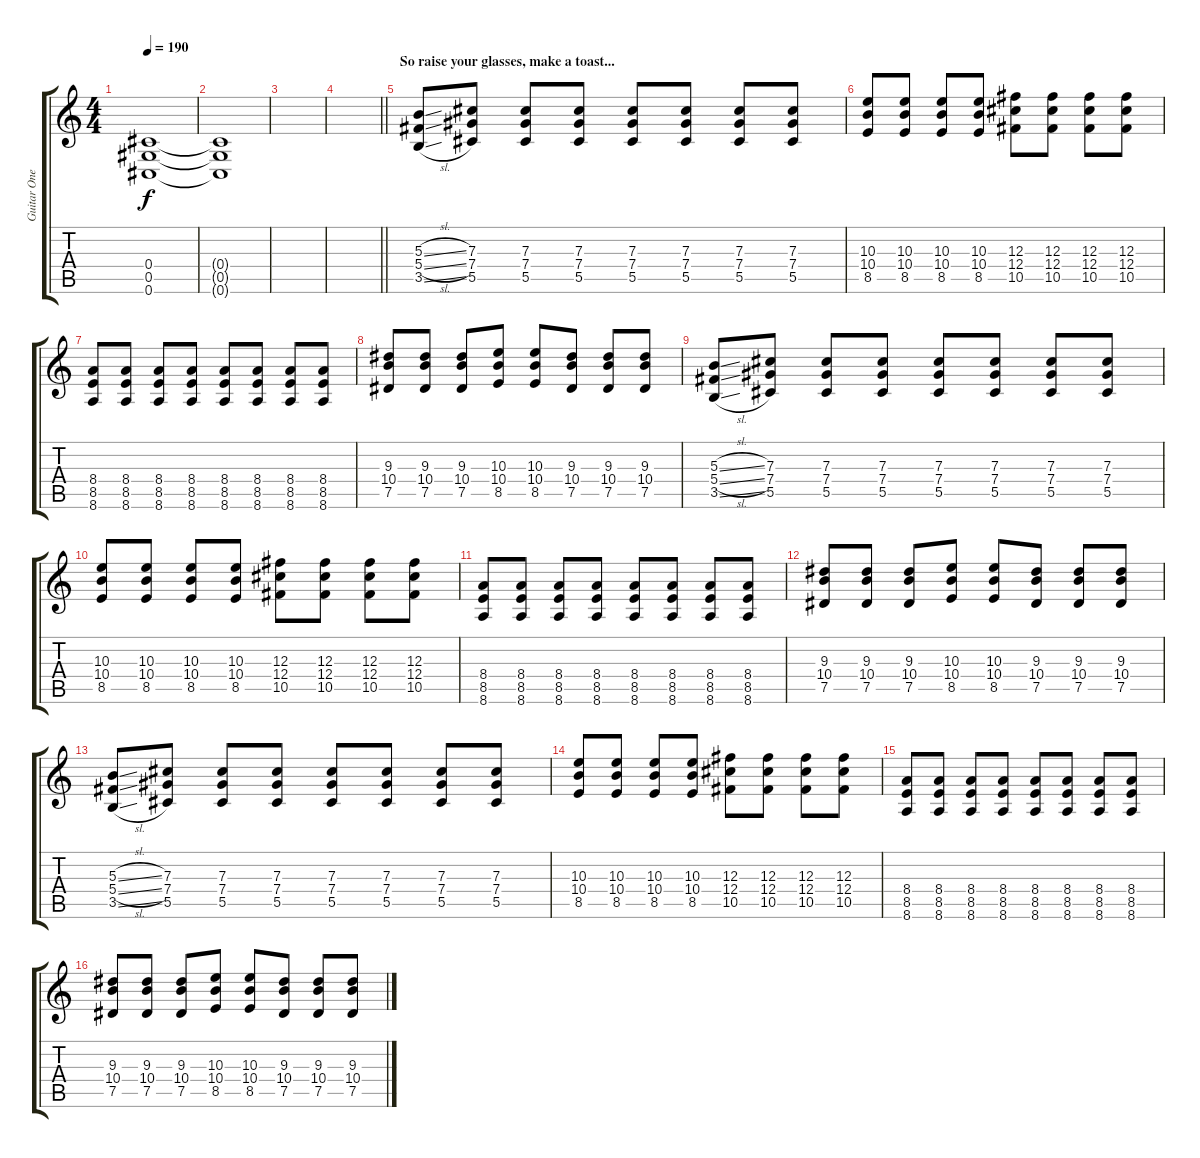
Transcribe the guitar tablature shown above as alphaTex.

\track ("Guitar One" "Guitar One") {instrument overdrivenguitar}
\staff {score tabs}
\tuning (Eb4 Bb3 Gb3 Db3 Ab2 Db2) {hide}
\ts (4 4)
\tempo 190
\clef g2
\ks c
(0.4 0.5 0.6).1{dy f} |
(0.4{t} 0.5{t} 0.6{t}).1 |
|
\barLineRight lightlight
|
\section ("" "So raise your glasses, make a toast...")
(5.3{sl} 5.4{sl} 3.5{sl}).8{instrument overdrivenguitar} (7.3 7.4 5.5).8 (7.3 7.4 5.5).8 (7.3 7.4 5.5).8 (7.3 7.4 5.5).8 (7.3 7.4 5.5).8 (7.3 7.4 5.5).8 (7.3 7.4 5.5).8 |
(10.3 10.4 8.5).8 (10.3 10.4 8.5).8 (10.3 10.4 8.5).8 (10.3 10.4 8.5).8 (12.3 12.4 10.5).8 (12.3 12.4 10.5).8 (12.3 12.4 10.5).8 (12.3 12.4 10.5).8 |
(8.4 8.5 8.6).8 (8.4 8.5 8.6).8 (8.4 8.5 8.6).8 (8.4 8.5 8.6).8 (8.4 8.5 8.6).8 (8.4 8.5 8.6).8 (8.4 8.5 8.6).8 (8.4 8.5 8.6).8 |
(9.3 10.4 7.5).8 (9.3 10.4 7.5).8 (9.3 10.4 7.5).8 (10.3 10.4 8.5).8 (10.3 10.4 8.5).8 (9.3 10.4 7.5).8 (9.3 10.4 7.5).8 (9.3 10.4 7.5).8 |
(5.3{sl} 5.4{sl} 3.5{sl}).8{instrument overdrivenguitar} (7.3 7.4 5.5).8 (7.3 7.4 5.5).8 (7.3 7.4 5.5).8 (7.3 7.4 5.5).8 (7.3 7.4 5.5).8 (7.3 7.4 5.5).8 (7.3 7.4 5.5).8 |
(10.3 10.4 8.5).8 (10.3 10.4 8.5).8 (10.3 10.4 8.5).8 (10.3 10.4 8.5).8 (12.3 12.4 10.5).8 (12.3 12.4 10.5).8 (12.3 12.4 10.5).8 (12.3 12.4 10.5).8 |
(8.4 8.5 8.6).8 (8.4 8.5 8.6).8 (8.4 8.5 8.6).8 (8.4 8.5 8.6).8 (8.4 8.5 8.6).8 (8.4 8.5 8.6).8 (8.4 8.5 8.6).8 (8.4 8.5 8.6).8 |
(9.3 10.4 7.5).8 (9.3 10.4 7.5).8 (9.3 10.4 7.5).8 (10.3 10.4 8.5).8 (10.3 10.4 8.5).8 (9.3 10.4 7.5).8 (9.3 10.4 7.5).8 (9.3 10.4 7.5).8 |
(5.3{sl} 5.4{sl} 3.5{sl}).8{instrument overdrivenguitar} (7.3 7.4 5.5).8 (7.3 7.4 5.5).8 (7.3 7.4 5.5).8 (7.3 7.4 5.5).8 (7.3 7.4 5.5).8 (7.3 7.4 5.5).8 (7.3 7.4 5.5).8 |
(10.3 10.4 8.5).8 (10.3 10.4 8.5).8 (10.3 10.4 8.5).8 (10.3 10.4 8.5).8 (12.3 12.4 10.5).8 (12.3 12.4 10.5).8 (12.3 12.4 10.5).8 (12.3 12.4 10.5).8 |
(8.4 8.5 8.6).8 (8.4 8.5 8.6).8 (8.4 8.5 8.6).8 (8.4 8.5 8.6).8 (8.4 8.5 8.6).8 (8.4 8.5 8.6).8 (8.4 8.5 8.6).8 (8.4 8.5 8.6).8 |
(9.3 10.4 7.5).8 (9.3 10.4 7.5).8 (9.3 10.4 7.5).8 (10.3 10.4 8.5).8 (10.3 10.4 8.5).8 (9.3 10.4 7.5).8 (9.3 10.4 7.5).8 (9.3 10.4 7.5).8
